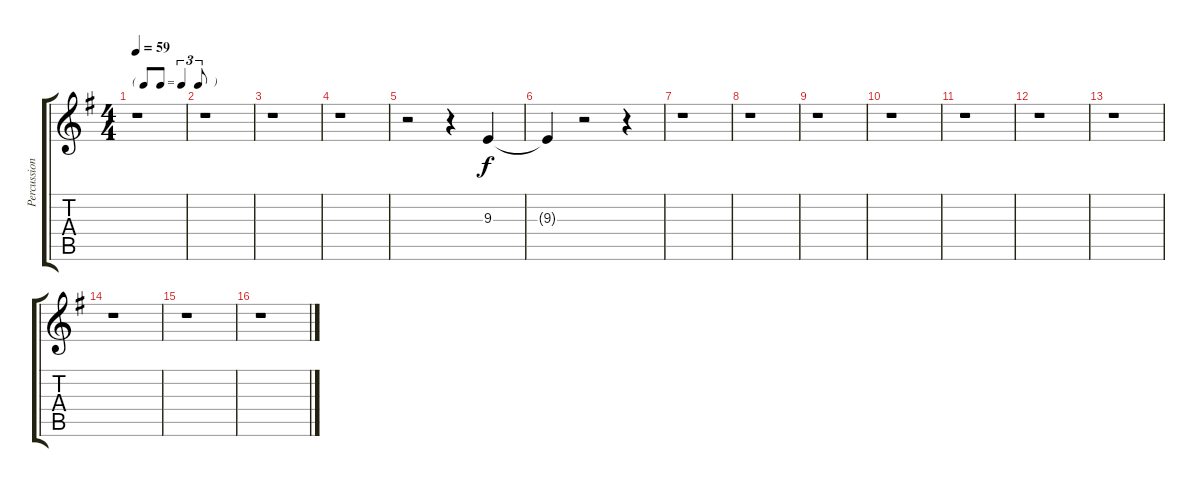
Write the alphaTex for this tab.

\track ("Percussions" "Percussion") {instrument reversecymbal}
\staff {score tabs}
\tuning (E4 B3 G3 D3 A2 E2) {hide}
\ts (4 4)
\tf triplet8th
\tempo 59
\clef g2
\ks g
r.1{dy f} |
r.1 |
r.1 |
r.1 |
r.2 r.4 9.3.4 |
9.3{t}.4 r.2 r.4 |
r.1 |
r.1 |
r.1 |
r.1 |
r.1 |
r.1 |
r.1 |
r.1 |
r.1 |
r.1
